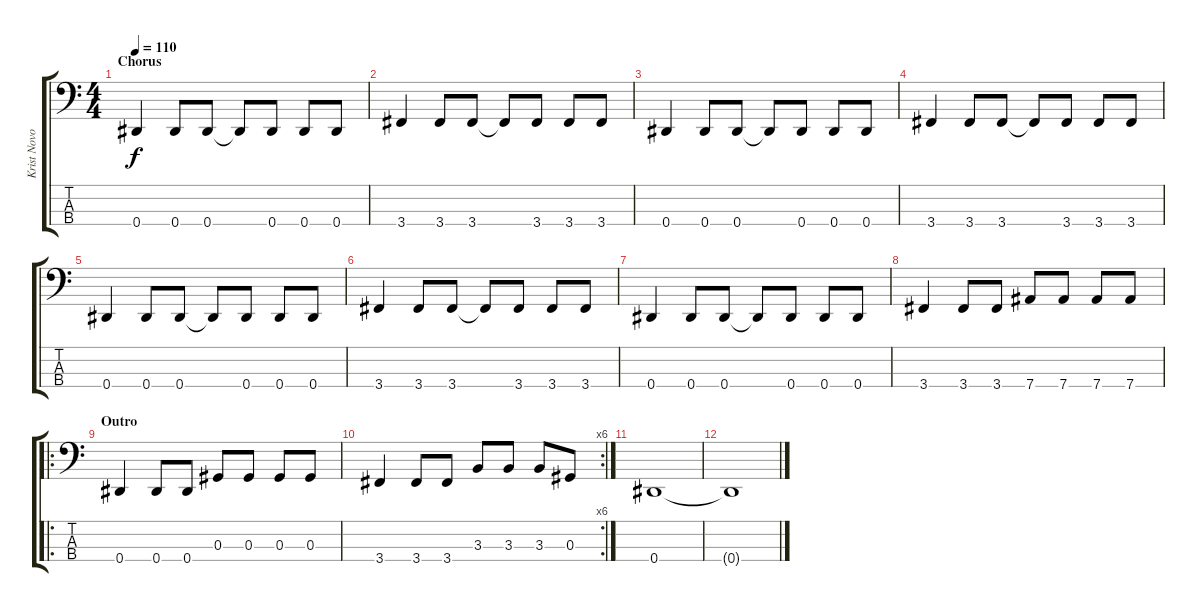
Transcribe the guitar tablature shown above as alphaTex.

\track ("Krist Novoselic" "Krist Novo") {instrument acousticbass}
\staff {score tabs}
\tuning (Gb2 Db2 Ab1 Eb1) {hide}
\ts (4 4)
\section ("" "Chorus")
\tempo 110
\clef f4
\ks c
0.4.4{dy f} 0.4.8 0.4.8 0.4{t}.8 0.4.8 0.4.8 0.4.8 |
3.4.4 3.4.8 3.4.8 3.4{t}.8 3.4.8 3.4.8 3.4.8 |
0.4.4 0.4.8 0.4.8 0.4{t}.8 0.4.8 0.4.8 0.4.8 |
3.4.4 3.4.8 3.4.8 3.4{t}.8 3.4.8 3.4.8 3.4.8 |
0.4.4 0.4.8 0.4.8 0.4{t}.8 0.4.8 0.4.8 0.4.8 |
3.4.4 3.4.8 3.4.8 3.4{t}.8 3.4.8 3.4.8 3.4.8 |
0.4.4 0.4.8 0.4.8 0.4{t}.8 0.4.8 0.4.8 0.4.8 |
3.4.4 3.4.8 3.4.8 7.4.8 7.4.8 7.4.8 7.4.8 |
\ro
\section ("" "Outro")
0.4.4 0.4.8 0.4.8 0.3.8 0.3.8 0.3.8 0.3.8 |
\rc 6
3.4.4 3.4.8 3.4.8 3.3.8 3.3.8 3.3.8 0.3.8 |
0.4.1 |
0.4{t}.1
